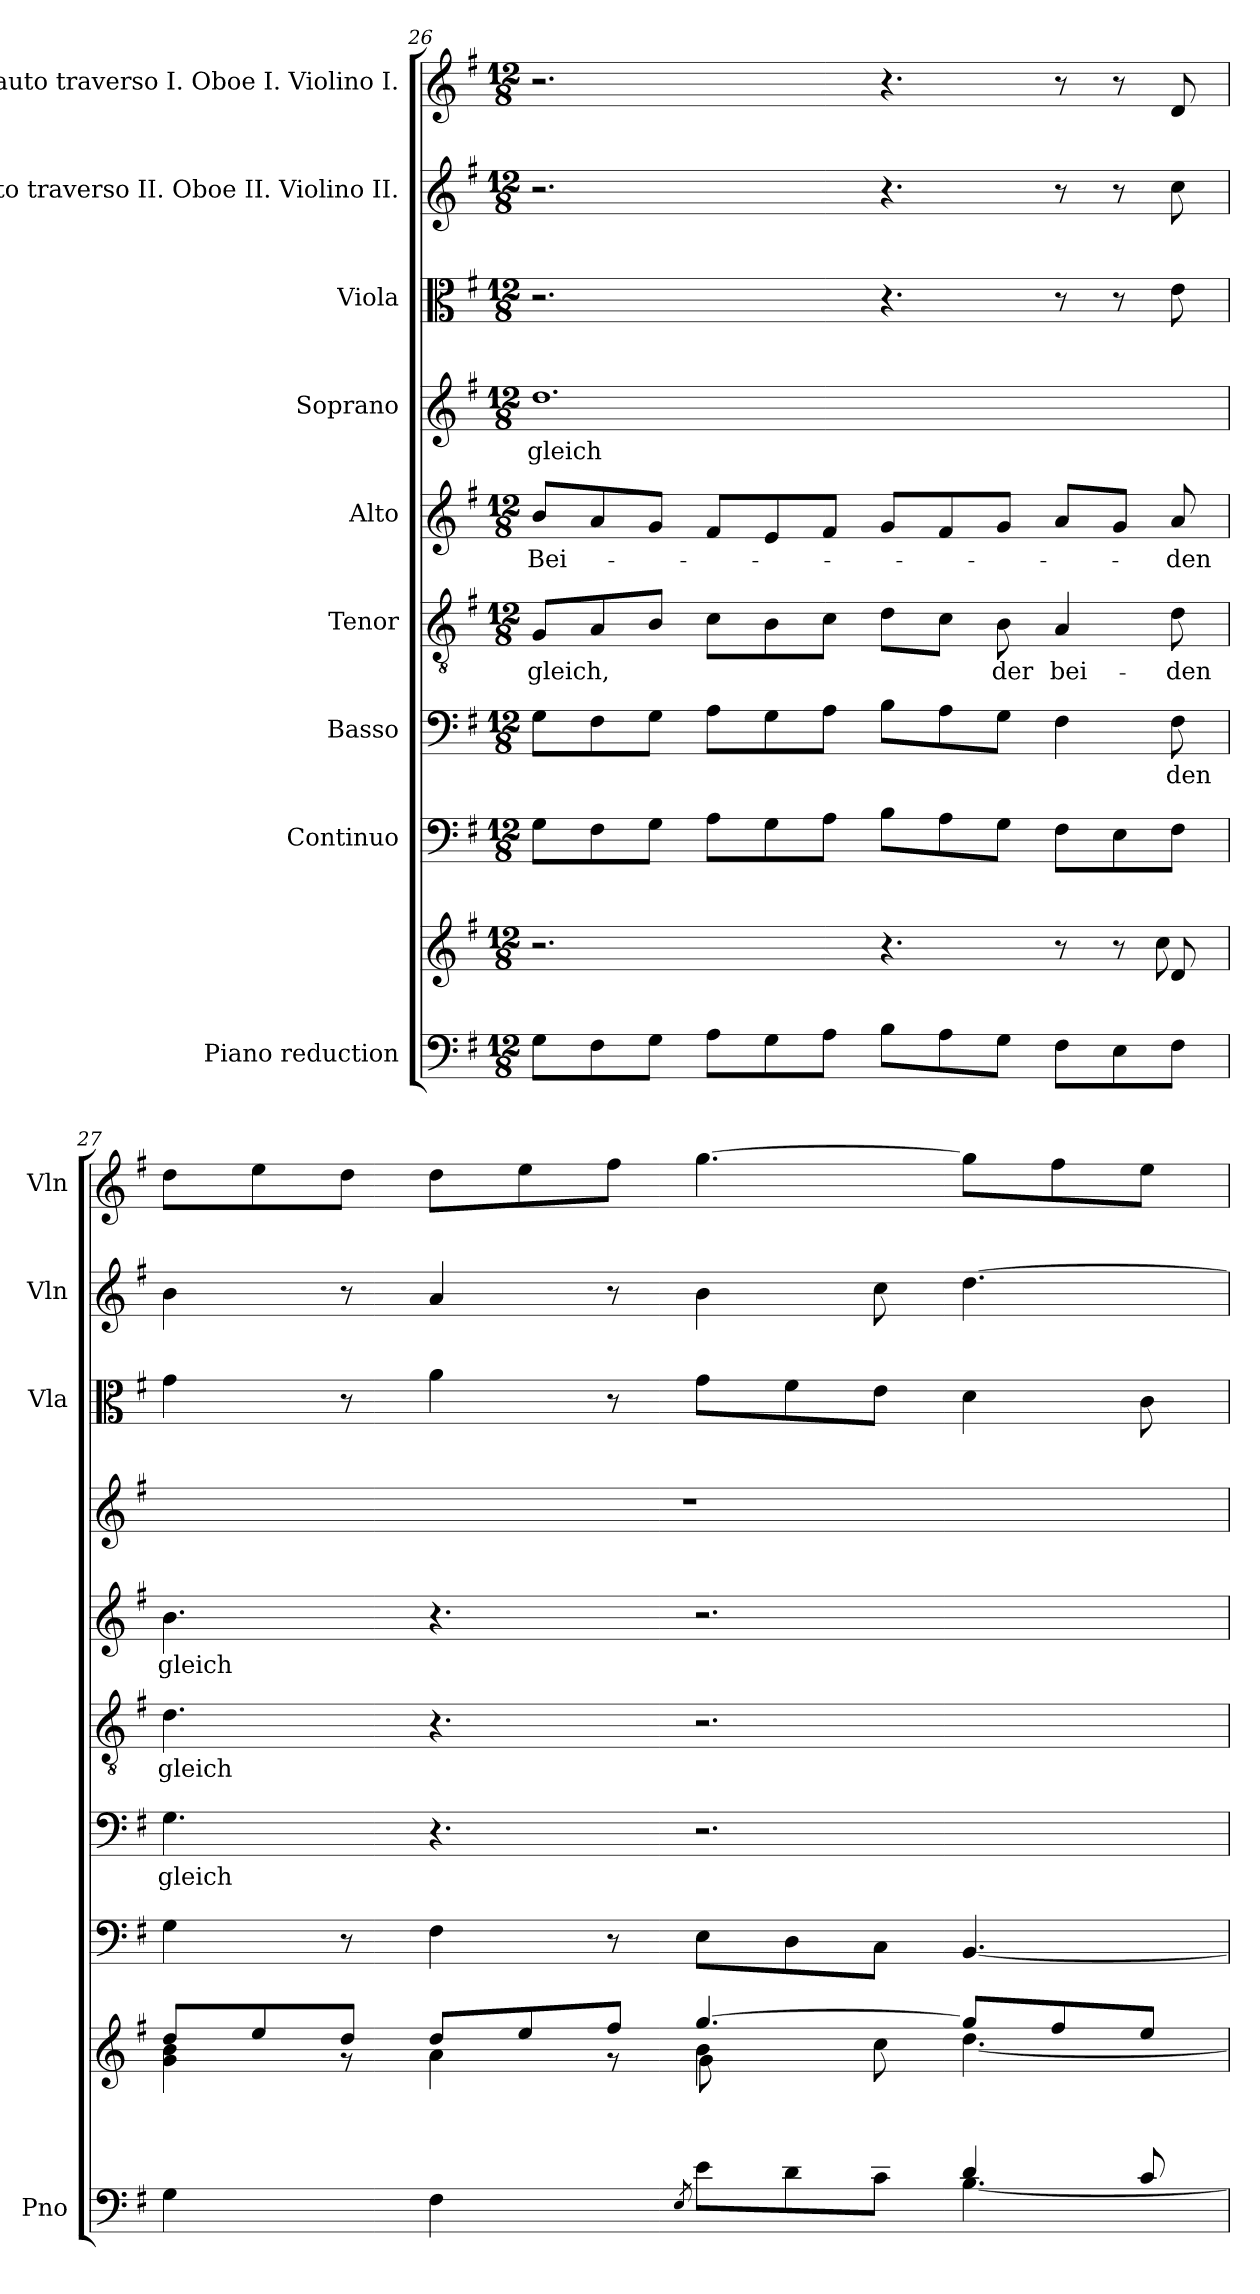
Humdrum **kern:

**kern	**kern	**kern	**kern	**text	**kern	**text	**kern	**text	**kern	**text	**kern	**kern	**kern
*part9	*part9	*part8	*part7	*part7	*part6	*part6	*part5	*part5	*part4	*part4	*part3	*part2	*part1
*staff10	*staff9	*staff8	*staff7	*staff7	*staff6	*staff6	*staff5	*staff5	*staff4	*staff4	*staff3	*staff2	*staff1
*I"Piano reduction	*	*I"Continuo	*I"Basso	*	*I"Tenor	*	*I"Alto	*	*I"Soprano	*	*I"Viola	*I"Flauto traverso II. Oboe II. Violino II.	*I"Flauto traverso I. Oboe I. Violino I.
*I'Pno	*	*	*	*	*	*	*	*	*	*	*I'Vla	*I'Vln	*I'Vln
*clefF4	*clefG2	*clefF4	*clefF4	*	*clefGv2	*	*clefG2	*	*clefG2	*	*clefC3	*clefG2	*clefG2
*k[f#]	*k[f#]	*k[f#]	*k[f#]	*	*k[f#]	*	*k[f#]	*	*k[f#]	*	*k[f#]	*k[f#]	*k[f#]
*M12/8	*M12/8	*M12/8	*M12/8	*	*M12/8	*	*M12/8	*	*M12/8	*	*M12/8	*M12/8	*M12/8
=26	=26	=26	=26	=26	=26	=26	=26	=26	=26	=26	=26	=26	=26
*	*^	*	*	*	*	*	*	*	*	*	*	*	*
!	!	!	!	!	!	!	!LO:LY:b	!	!LO:LY:b	!	!LO:LY:b	!	!	!
8G\L	2.r	2.ryy	8G\L	8G\L	.	8G/L	gleich,	8b/L	Bei-	1.dd	gleich	2.r	2.r	2.r
8F#\	.	.	8F#\	8F#\	.	8A/	.	8a/	.	.	.	.	.	.
8G\J	.	.	8G\J	8G\J	.	8B/J	.	8g/J	.	.	.	.	.	.
8A\L	.	.	8A\L	8A\L	.	8c\L	.	8f#/L	.	.	.	.	.	.
8G\	.	.	8G\	8G\	.	8B\	.	8e/	.	.	.	.	.	.
8A\J	.	.	8A\J	8A\J	.	8c\J	.	8f#/J	.	.	.	.	.	.
8B\L	4.r	4.ryy	8B\L	8B\L	.	8d\L	.	8g/L	.	.	.	4.r	4.r	4.r
8A\	.	.	8A\	8A\	.	8c\J	.	8f#/	.	.	.	.	.	.
!	!	!	!	!	!	!	!LO:LY:b	!	!	!	!	!	!	!
8G\J	.	.	8G\J	8G\J	.	8B\	der	8g/J	.	.	.	.	.	.
!	!	!	!	!	!	!	!LO:LY:b	!	!	!	!	!	!	!
8F#\L	8r	8ryy	8F#\L	4F#\	.	4A/	bei-	8a/L	.	.	.	8r	8r	8r
8E\	8r	8ryy	8E\	.	.	.	.	8g/J	.	.	.	8r	8r	8r
!	!	!	!	!	!LO:LY:b	!	!LO:LY:b	!	!LO:LY:b	!	!	!	!	!
8F#\J	8d/	8cc\	8F#\J	8F#\	-den	8d\	-den	8a/	-den	.	.	8e\	8cc\	8d/
=27	=27	=27	=27	=27	=27	=27	=27	=27	=27	=27	=27	=27	=27	=27
*^	*	*^	*	*	*	*	*	*	*	*	*	*	*	*
!	!	!	!	!	!	!	!LO:LY:b	!	!LO:LY:b	!	!LO:LY:b	!	!	!	!	!
4ryy	4G\	8dd/L	4g\ 4b\	2.ryy	4G\	4.G\	gleich	4.d\	gleich	4.b\	gleich	1.r	.	4g\	4b\	8dd\L
.	.	8ee/	.	.	.	.	.	.	.	.	.	.	.	.	.	8ee\
8r	8ryy	8dd/J	8r	.	8r	.	.	.	.	.	.	.	.	8r	8r	8dd\J
4ryy	4F#\	8dd/L	4a\	.	4F#\	4.r	.	4.r	.	4.r	.	.	.	4a\	4a/	8dd\L
.	.	8ee/	.	.	.	.	.	.	.	.	.	.	.	.	.	8ee\
8r	8ryy	8ff#/J	8r	.	8r	.	.	.	.	.	.	.	.	8r	8r	8ff#\J
.	8qE/	.	.	.	.	.	.	.	.	.	.	.	.	.	.	.
8ryy	8e\L	[4.gg/	4b\	8g\L	8E\L	2.r	.	2.r	.	2.r	.	.	.	8g\L	4b\	[4.gg\
8f#/	8d\	.	.	2ryy	8D\	.	.	.	.	.	.	.	.	8f#\	.	.
8e/J	8c\J	.	8cc\	.	8C\J	.	.	.	.	.	.	.	.	8e\J	8cc\	.
4d/	[4.B\	8gg/L]	[4.dd\	.	[4.BB/	.	.	.	.	.	.	.	.	4d\	[4.dd\	8gg\L]
.	.	8ff#/	.	.	.	.	.	.	.	.	.	.	.	.	.	8ff#\
8c/	.	8ee/J	.	8ryy	.	.	.	.	.	.	.	.	.	8c\	.	8ee\J
*v	*v	*	*	*	*	*	*	*	*	*	*	*	*	*	*	*
*	*v	*v	*v	*	*	*	*	*	*	*	*	*	*	*	*
=	=	=	=	=	=	=	=	=	=	=	=	=	=
*-	*-	*-	*-	*-	*-	*-	*-	*-	*-	*-	*-	*-	*-
